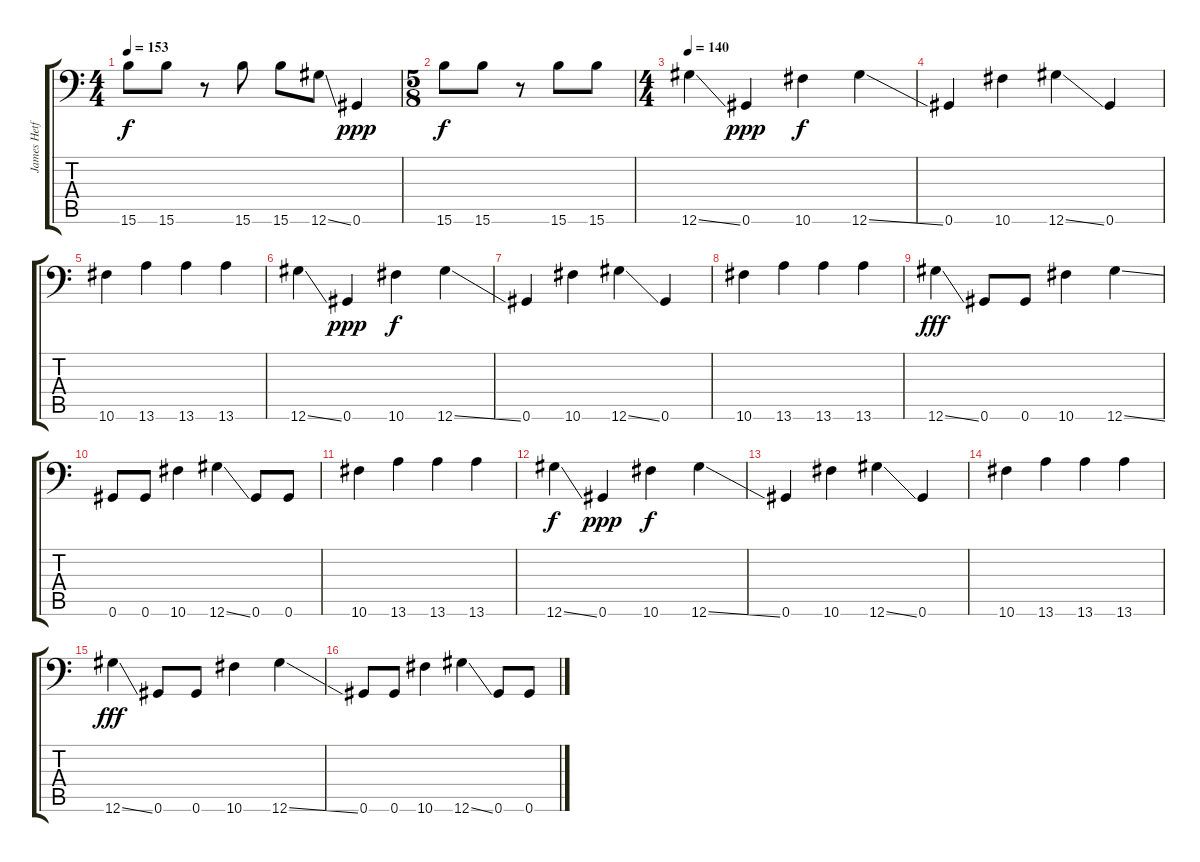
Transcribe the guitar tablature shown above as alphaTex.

\track ("James Hetfield (Guitar)" "James Hetf") {instrument overdrivenguitar}
\staff {score tabs}
\tuning (Bb3 F3 Db3 Ab2 Eb2 Ab1) {hide}
\ts (4 4)
\tempo 153
\clef f4
\ks c
15.6.8{dy f} 15.6.8 r.8 15.6.8 15.6.8 12.6{ss}.8 0.6.4{dy ppp} |
\ts (5 8)
15.6.8{dy f} 15.6.8 r.8 15.6.8 15.6.8 |
\ts (4 4)
\tempo 140
12.6{ss}.4 0.6.4{dy ppp} 10.6.4{dy f} 12.6{ss}.4 |
0.6.4 10.6.4 12.6{ss}.4 0.6.4 |
10.6.4 13.6.4 13.6.4 13.6.4 |
12.6{ss}.4 0.6.4{dy ppp} 10.6.4{dy f} 12.6{ss}.4 |
0.6.4 10.6.4 12.6{ss}.4 0.6.4 |
10.6.4 13.6.4 13.6.4 13.6.4 |
12.6{ss}.4{dy fff} 0.6.8 0.6.8 10.6.4 12.6{ss}.4 |
0.6.8 0.6.8 10.6.4 12.6{ss}.4 0.6.8 0.6.8 |
10.6.4 13.6.4 13.6.4 13.6.4 |
12.6{ss}.4{dy f} 0.6.4{dy ppp} 10.6.4{dy f} 12.6{ss}.4 |
0.6.4 10.6.4 12.6{ss}.4 0.6.4 |
10.6.4 13.6.4 13.6.4 13.6.4 |
12.6{ss}.4{dy fff} 0.6.8 0.6.8 10.6.4 12.6{ss}.4 |
0.6.8 0.6.8 10.6.4 12.6{ss}.4 0.6.8 0.6.8
